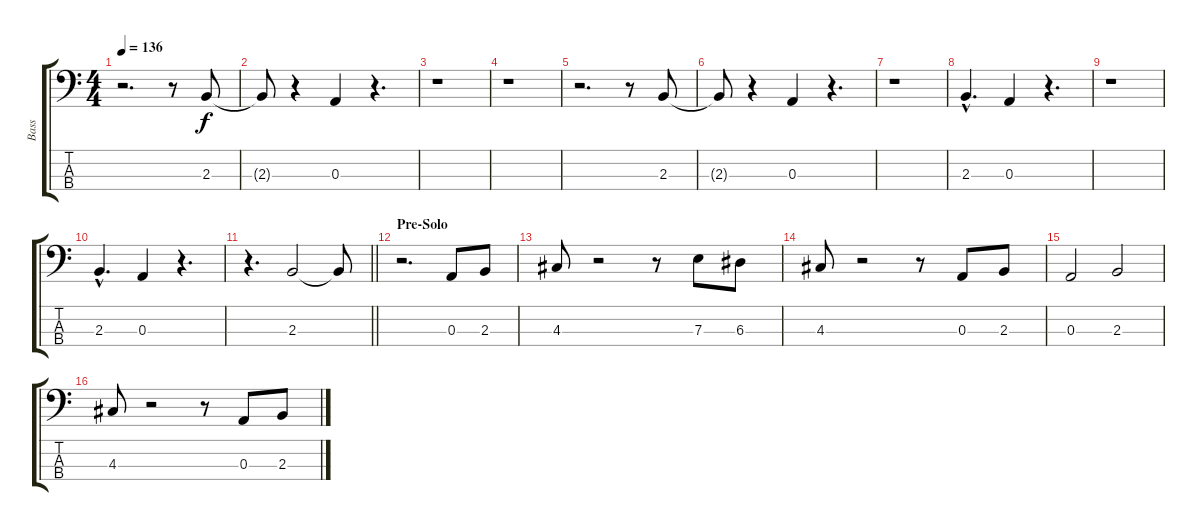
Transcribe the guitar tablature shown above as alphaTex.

\track ("Bass" "Bass") {instrument electricbasspick}
\staff {score tabs}
\tuning (G2 D2 A1 E1) {hide}
\ts (4 4)
\tempo 136
\clef f4
\ks c
r.2{d dy f} r.8 2.3.8 |
2.3{t}.8 r.4 0.3.4 r.4{d} |
r.1 |
r.1 |
r.2{d} r.8 2.3.8 |
2.3{t}.8 r.4 0.3.4 r.4{d} |
r.1 |
2.3{hac}.4{d} 0.3.4 r.4{d} |
r.1 |
2.3{hac}.4{d} 0.3.4 r.4{d} |
\barLineRight lightlight
r.4{d} 2.3.2 2.3{t}.8 |
\section ("" "Pre-Solo")
r.2{d} 0.3.8 2.3.8 |
4.3.8 r.2 r.8 7.3.8 6.3.8 |
4.3.8 r.2 r.8 0.3.8 2.3.8 |
0.3.2 2.3.2 |
4.3.8 r.2 r.8 0.3.8 2.3.8
